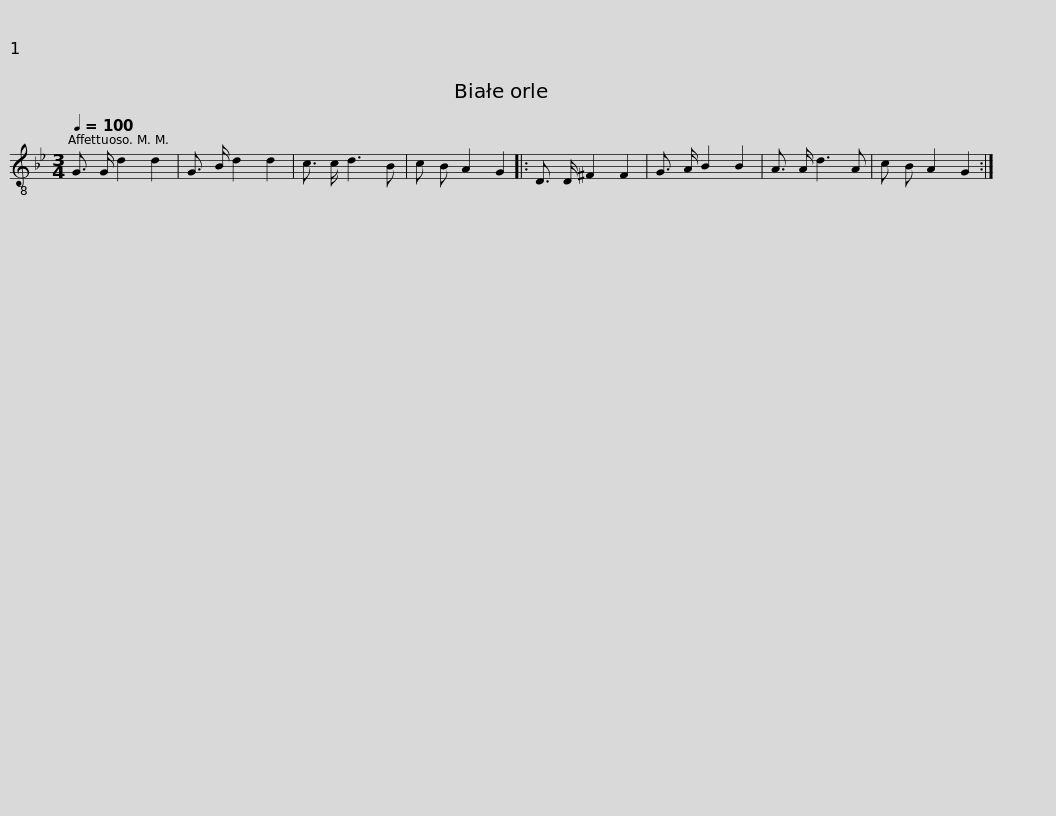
X:1
L:1/8
Q:1/4=100
M:3/4
I:linebreak $
K:Bb
V:1 treble-8
V:1
 G3/2 G/ d2 d2 | G3/2 B/ d2 d2 | c3/2 c/ d3 B | c B A2 G2 |:$ D3/2 D/ ^F2 F2 | %5
 G3/2 A/ B2 B2 | A3/2 A/ d3 A | c B A2 G2 :| %8
